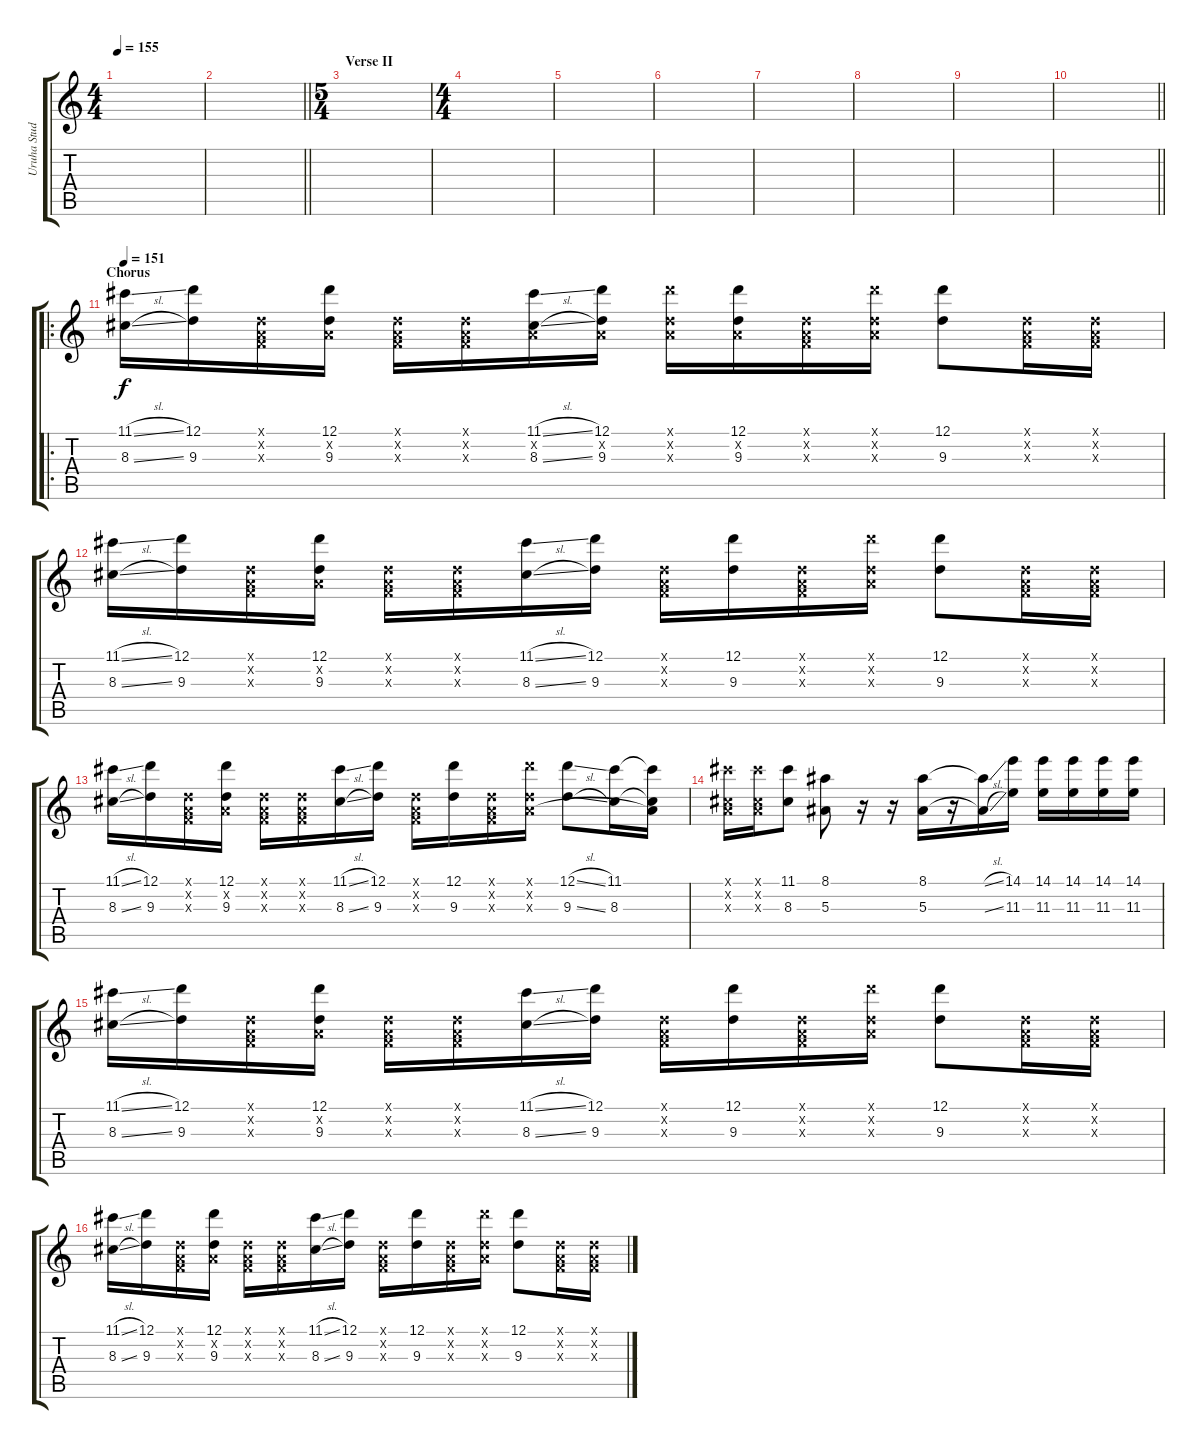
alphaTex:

\track ("Uruha Studio" "Uruha Stud") {instrument overdrivenguitar}
\staff {score tabs}
\tuning (D4 A3 F3 C3 G2 D2) {hide}
\ts (4 4)
\tempo 155
\clef g2
\ks c
|
\barLineRight lightlight
|
\ts (5 4)
\section ("" "Verse II")
|
\ts (4 4)
|
|
|
|
|
|
\barLineRight lightlight
|
\ro
\section ("" "Chorus")
\tempo 151
(11.1{sl} 8.3{sl}).16 (12.1 9.3).16 (0.1{x} 0.2{x} 0.3{x}).16 (12.1 0.2{x} 9.3).16 (0.1{x} 0.2{x} 0.3{x}).16 (0.1{x} 0.2{x} 0.3{x}).16 (11.1{sl} 0.2{x} 8.3{sl}).16 (12.1 0.2{x} 9.3).16 (12.1{x} 0.2{x} 9.3{x}).16 (12.1 0.2{x} 9.3).16 (0.1{x} 0.2{x} 0.3{x}).16 (12.1{x} 0.2{x} 9.3{x}).16 (12.1 9.3).8 (0.1{x} 0.2{x} 0.3{x}).16 (0.1{x} 0.2{x} 0.3{x}).16 |
(11.1{sl} 8.3{sl}).16 (12.1 9.3).16 (0.1{x} 0.2{x} 0.3{x}).16 (12.1 0.2{x} 9.3).16 (0.1{x} 0.2{x} 0.3{x}).16 (0.1{x} 0.2{x} 0.3{x}).16 (11.1{sl} 8.3{sl}).16 (12.1 9.3).16 (0.1{x} 0.2{x} 0.3{x}).16 (12.1 9.3).16 (0.1{x} 0.2{x} 0.3{x}).16 (12.1{x} 0.2{x} 9.3{x}).16 (12.1 9.3).8 (0.1{x} 0.2{x} 0.3{x}).16 (0.1{x} 0.2{x} 0.3{x}).16 |
(11.1{sl} 8.3{sl}).16 (12.1 9.3).16 (0.1{x} 0.2{x} 0.3{x}).16 (12.1 0.2{x} 9.3).16 (0.1{x} 0.2{x} 0.3{x}).16 (0.1{x} 0.2{x} 0.3{x}).16 (11.1{sl} 8.3{sl}).16 (12.1 9.3).16 (0.1{x} 0.2{x} 0.3{x}).16 (12.1 9.3).16 (0.1{x} 0.2{x} 0.3{x}).16 (12.1{x} 0.2{x} 9.3{x}).16 (12.1{sl} 9.3{sl}).8 (11.1 8.3).16 (11.1{t} 0.2{t} 8.3{t}).16 |
(11.1{x} 0.2{x} 8.3{x}).16 (11.1{x} 0.2{x} 8.3{x}).16 (11.1 8.3).8 (8.1 5.3).8 r.16 r.16 (8.1 5.3).16 r.16 (8.1{sl t} 5.3{sl t}).16 (14.1 11.3).16 (14.1 11.3).16 (14.1 11.3).16 (14.1 11.3).16 (14.1 11.3).16 |
(11.1{sl} 8.3{sl}).16 (12.1 9.3).16 (0.1{x} 0.2{x} 0.3{x}).16 (12.1 0.2{x} 9.3).16 (0.1{x} 0.2{x} 0.3{x}).16 (0.1{x} 0.2{x} 0.3{x}).16 (11.1{sl} 8.3{sl}).16 (12.1 9.3).16 (0.1{x} 0.2{x} 0.3{x}).16 (12.1 9.3).16 (0.1{x} 0.2{x} 0.3{x}).16 (12.1{x} 0.2{x} 9.3{x}).16 (12.1 9.3).8 (0.1{x} 0.2{x} 0.3{x}).16 (0.1{x} 0.2{x} 0.3{x}).16 |
(11.1{sl} 8.3{sl}).16 (12.1 9.3).16 (0.1{x} 0.2{x} 0.3{x}).16 (12.1 0.2{x} 9.3).16 (0.1{x} 0.2{x} 0.3{x}).16 (0.1{x} 0.2{x} 0.3{x}).16 (11.1{sl} 8.3{sl}).16 (12.1 9.3).16 (0.1{x} 0.2{x} 0.3{x}).16 (12.1 9.3).16 (0.1{x} 0.2{x} 0.3{x}).16 (12.1{x} 0.2{x} 9.3{x}).16 (12.1 9.3).8 (0.1{x} 0.2{x} 0.3{x}).16 (0.1{x} 0.2{x} 0.3{x}).16
